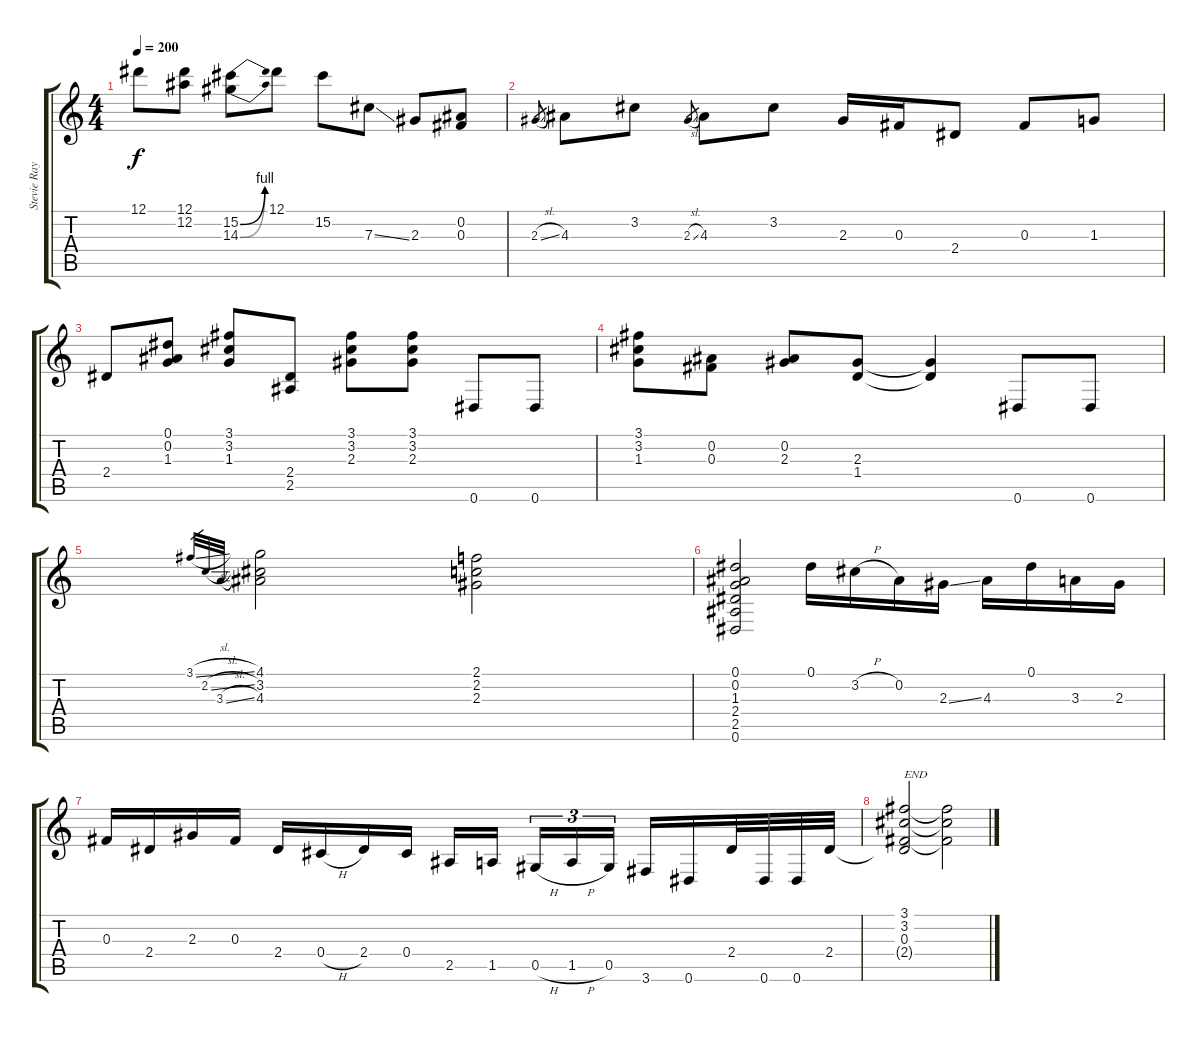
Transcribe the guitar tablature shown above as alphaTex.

\track ("Stevie Ray Vaughan" "Stevie Ray") {instrument overdrivenguitar}
\staff {score tabs}
\tuning (Eb4 Bb3 Gb3 Db3 Ab2 Eb2) {hide}
\ts (4 4)
\tempo 200
\clef g2
\ks c
12.1.8{dy f} (12.1 12.2).8 (15.2{be (bend 0 0 60 4)} 14.3{be (bend 0 0 60 4)}).8 12.1.8 15.2.8 7.3{ss}.8 2.3.8 (0.2 0.3).8 |
2.3{sl}.8{gr} 4.3.8 3.2.8 2.3{sl}.8{gr} 4.3.8 3.2.8 2.3.16 0.3.16 2.4.8 0.3.8 1.3.8 |
2.4.8 (0.1 0.2 1.3).8 (3.1 3.2 1.3).8 (2.4 2.5).8 (3.1 3.2 2.3).8 (3.1 3.2 2.3).8 0.6.8 0.6.8 |
(3.1 3.2 1.3).8 (0.2 0.3).8 (0.2 2.3).8 (2.3 1.4).8 (2.3{t} 1.4{t}).4 0.6.8 0.6.8 |
3.1{sl}.32{gr} 2.2{sl}.32{gr} 3.3{sl}.32{gr} (4.1 3.2 4.3).2 (2.1 2.2 2.3).2 |
(0.1 0.2 1.3 2.4 2.5 0.6).2 0.1.16 3.2{h}.16 0.2.16 2.3{ss}.16 4.3.16 0.1.16 3.3.16 2.3.16 |
0.3.16 2.4.16 2.3.16 0.3.16 2.4.16 0.4{h}.16 2.4.16 0.4.16 2.5.16 1.5.16 0.5{h}.16{tu (3 2)} 1.5{h}.16{tu (3 2)} 0.5.16{tu (3 2)} 3.6.16 0.6.16 2.4.32 0.6.32 0.6.32 2.4.32 |
(3.1 3.2 0.3 2.4{t}).2{txt "END"} (3.1{t} 3.2{t} 0.3{t}).2
